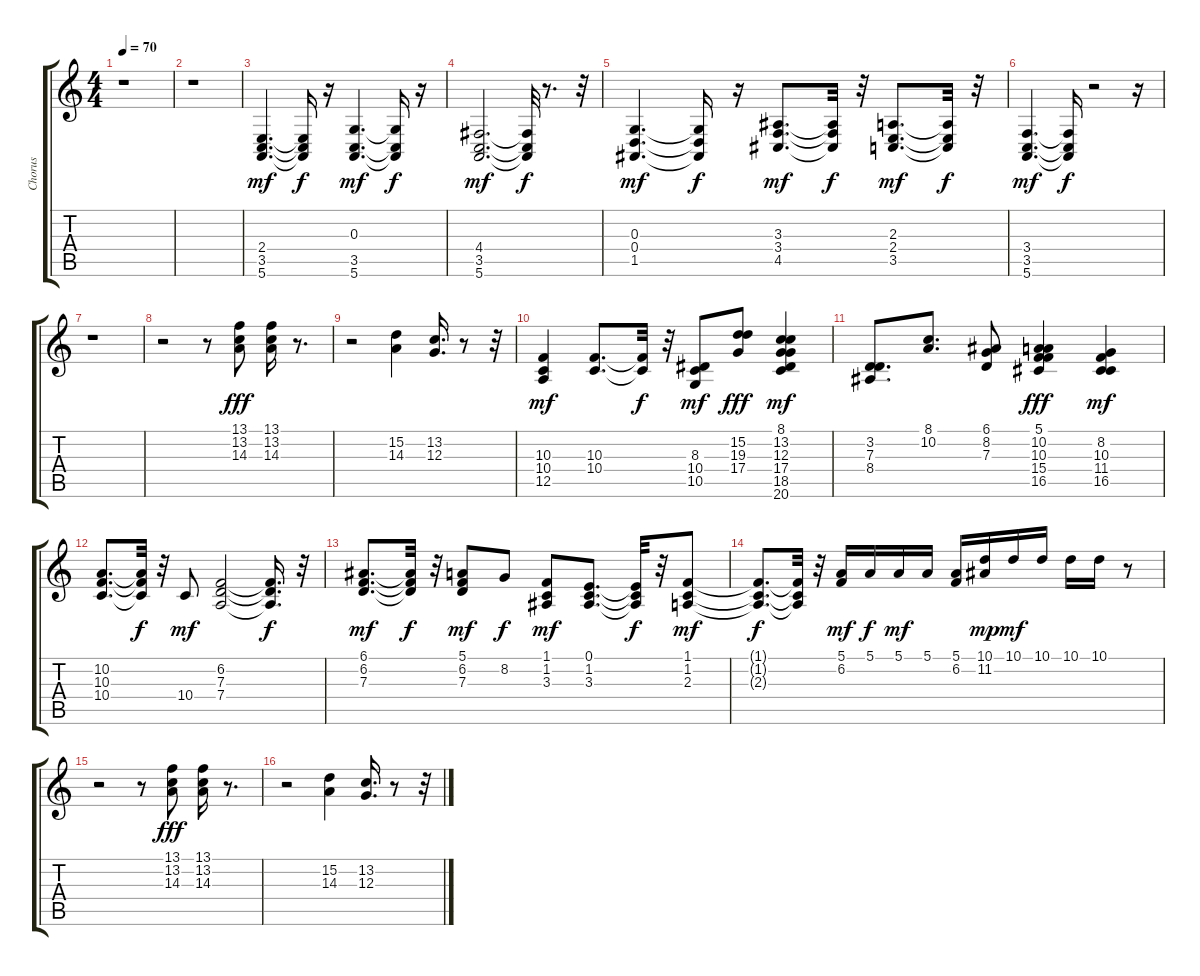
\track ("Chorus" "Chorus") {instrument choiraahs}
\staff {score tabs}
\tuning (E4 B3 G3 D3 A2 E2) {hide}
\ts (4 4)
\tempo 70
\clef g2
\ks c
r.1{dy mf} |
r.1 |
(2.4 3.5 5.6).4{d} (2.4{t} 3.5{t} 5.6{t}).16{dy f} r.16 (0.3 3.5 5.6).4{d dy mf} (0.3{t} 3.5{t} 5.6{t}).16{dy f} r.16 |
(4.4 3.5 5.6).2{d dy mf} (4.4{t} 3.5{t} 5.6{t}).32{dy f} r.8{d} r.32 |
(0.3 0.4 1.5).4{d dy mf} (0.3{t} 0.4{t} 1.5{t}).16{dy f} r.16 (3.3 3.4 4.5).8{d dy mf} (3.3{t} 3.4{t} 4.5{t}).32{dy f} r.32 (2.3 2.4 3.5).8{d dy mf} (2.3{t} 2.4{t} 3.5{t}).32{dy f} r.32 |
(3.4 3.5 5.6).4{d dy mf} (3.4{t} 3.5{t} 5.6{t}).16{dy f} r.2 r.16 |
r.1 |
r.2 r.8 (13.1 13.2 14.3).8{dy fff} (13.1 13.2 14.3).16 r.8{d} |
r.2 (15.2 14.3).4 (13.2 12.3).16{d} r.8 r.32 |
(10.3 10.4 12.5).4{dy mf} (10.3 10.4).8{d} (10.3{t} 10.4{t}).32{dy f} r.32 (8.3 10.4 10.5).8{dy mf} (15.2 19.3 17.4).8{dy fff} (8.1 13.2 12.3 17.4 18.5 20.6).4{dy mf} |
(3.2 7.3 8.4).8{d} (8.1 10.2).8{d} (6.1 8.2 7.3).8 (5.1 10.2 10.3 15.4 16.5).4{dy fff} (8.2 10.3 11.4 16.5).4{dy mf} |
(10.2 10.3 10.4).8{d} (10.2{t} 10.3{t} 10.4{t}).32{dy f} r.32 10.4.8{dy mf} (6.2 7.3 7.4).2 (6.2{t} 7.3{t} 7.4{t}).16{d dy f} r.32 |
(6.1 6.2 7.3).8{d dy mf} (6.1{t} 6.2{t} 7.3{t}).32{dy f} r.32 (5.1 6.2 7.3).8{dy mf} 8.2.8{dy f} (1.1 1.2 3.3).8{dy mf} (0.1 1.2 3.3).8{d} (0.1{t} 1.2{t} 3.3{t}).32{dy f} r.32 (1.1 1.2 2.3).8{dy mf} |
(1.1{t} 1.2{t} 2.3{t}).8{d dy f} (1.1{t} 1.2{t} 2.3{t}).32 r.32 (5.1 6.2).16{dy mf} 5.1.16{dy f} 5.1.16{dy mf} 5.1.16 (5.1 6.2).16 (10.1 11.2).16{dy mp} 10.1.16{dy mf} 10.1.16 10.1.16 10.1.16 r.8 |
r.2 r.8 (13.1 13.2 14.3).8{dy fff} (13.1 13.2 14.3).16 r.8{d} |
r.2 (15.2 14.3).4 (13.2 12.3).16{d} r.8 r.32
